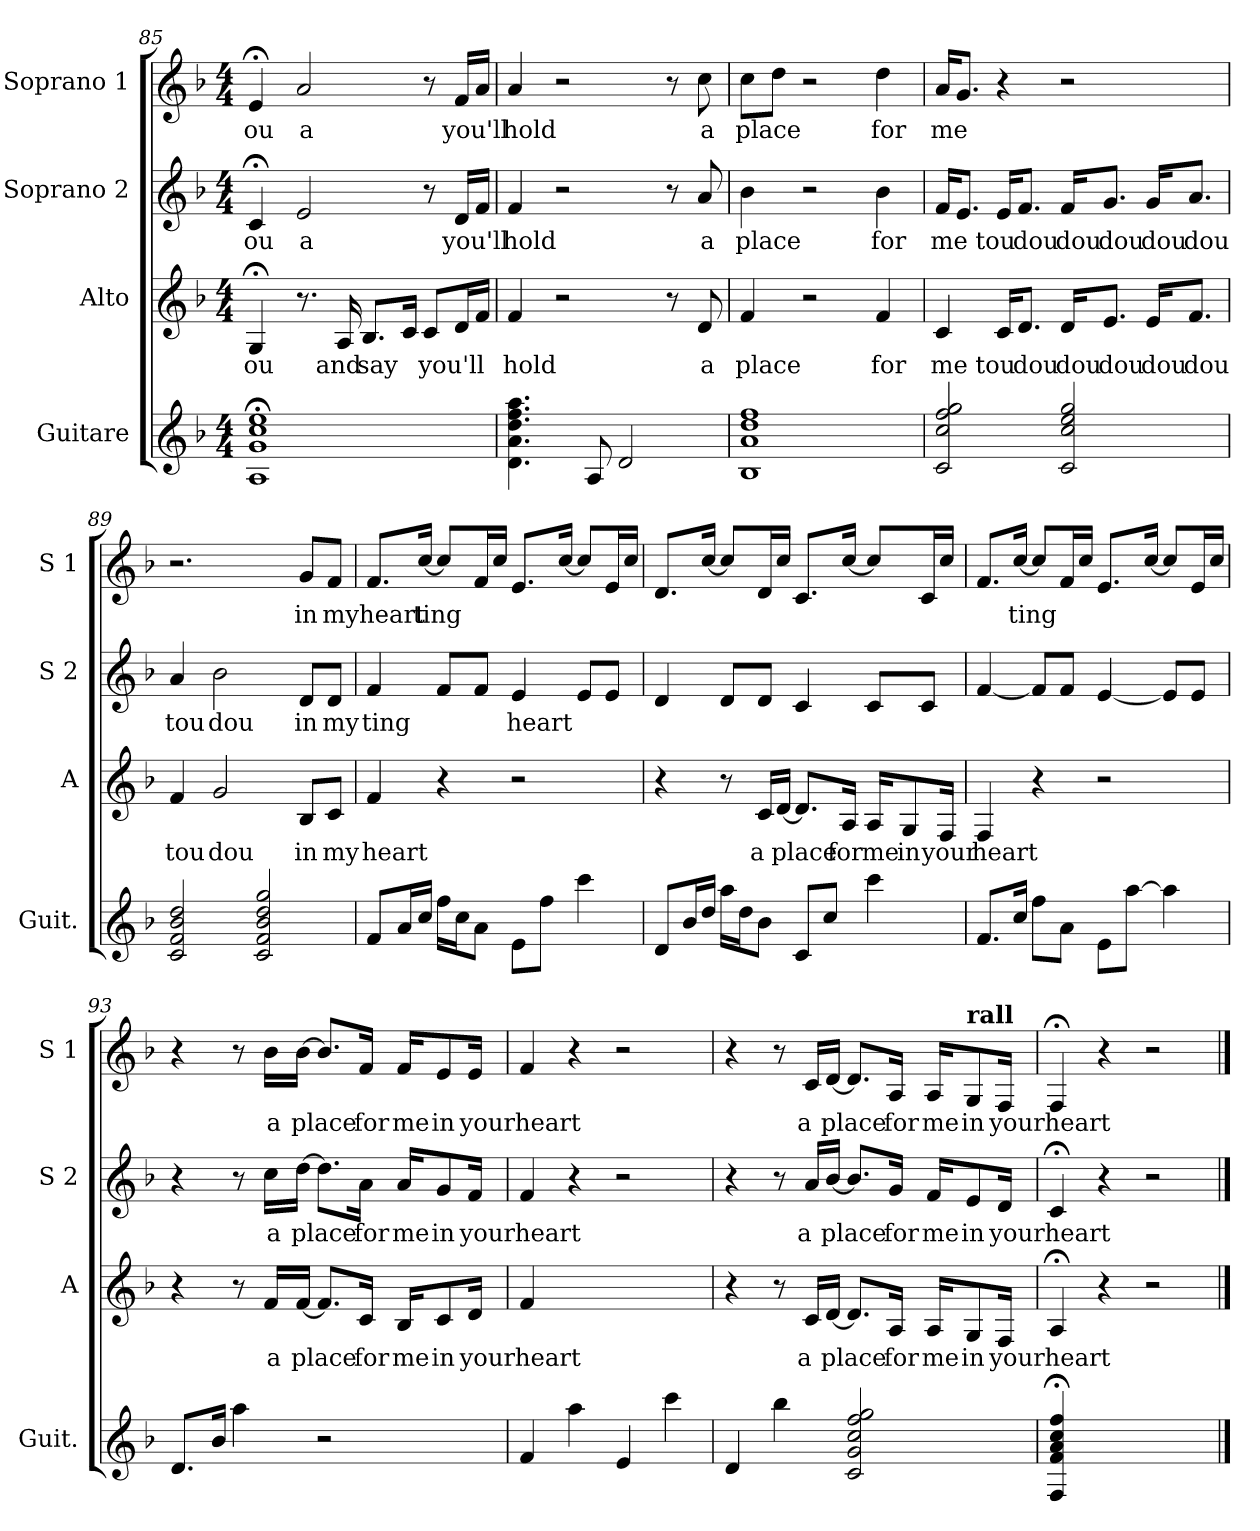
**kern	**kern	**text	**kern	**text	**kern	**text
*part4	*part3	*part3	*part2	*part2	*part1	*part1
*staff4	*staff3	*staff3	*staff2	*staff2	*staff1	*staff1
*I"Guitare	*I"Alto	*	*I"Soprano 2	*	*I"Soprano 1	*
*I'Guit.	*I'A	*	*I'S 2	*	*I'S 1	*
!!LO:PB:g=z
*clefG2	*clefG2	*	*clefG2	*	*clefG2	*
*ITrd7c12	*	*	*	*	*	*
*k[b-]	*k[b-]	*	*k[b-]	*	*k[b-]	*
*F:	*F:	*	*F:	*	*F:	*
*M4/4	*M4/4	*	*M4/4	*	*M4/4	*
=85	=85	=85	=85	=85	=85	=85
!	!	!LO:LY:b	!	!LO:LY:b	!	!LO:LY:b
1AA;< 1G;< 1c;< 1e;<	4G;</	ou	4c;</	ou	4e;</	ou
!	!	!	!	!LO:LY:b	!	!LO:LY:b
.	8.r	.	2e/	a	2a/	a
!	!	!LO:LY:b	!	!	!	!
.	16A/	and	.	.	.	.
!	!	!LO:LY:b	!	!	!	!
.	8.B-/L	say	.	.	.	.
.	16c/Jk	.	.	.	.	.
!	!	!LO:LY:b	!	!	!	!
.	8c/L	you'll	8r	.	8r	.
!	!	!	!	!LO:LY:b	!	!LO:LY:b
.	16d/L	.	16d/LL	you'll	16f/LL	you'll
.	16f/JJ	.	16f/JJ	.	16a/JJ	.
=86	=86	=86	=86	=86	=86	=86
!	!	!LO:LY:b	!	!LO:LY:b	!	!LO:LY:b
4.D\ 4.A\ 4.d\ 4.f\ 4.a\	4f/	hold	4f/	hold	4a/	hold
.	2r	.	2r	.	2r	.
8AA/	.	.	.	.	.	.
2D/	.	.	.	.	.	.
.	8r	.	8r	.	8r	.
!	!	!LO:LY:b	!	!LO:LY:b	!	!LO:LY:b
.	8d/	a	8a/	a	8cc\	a
=87	=87	=87	=87	=87	=87	=87
!	!	!LO:LY:b	!	!LO:LY:b	!	!LO:LY:b
1BB- 1A 1d 1f	4f/	place	4b-\	place	8cc\L	place
.	.	.	.	.	8dd\J	.
.	2r	.	2r	.	2r	.
!	!	!LO:LY:b	!	!LO:LY:b	!	!LO:LY:b
.	4f/	for	4b-\	for	4dd\	for
=88	=88	=88	=88	=88	=88	=88
!	!	!LO:LY:b	!	!LO:LY:b	!	!LO:LY:b
2C/ 2c/ 2f/ 2g/	4c/	me	16f/KL	me	16a/KL	me
.	.	.	8.e/J	.	8.g/J	.
!	!	!LO:LY:b	!	!LO:LY:b	!	!
.	16c/KL	tou	16e/KL	tou	4r	.
!	!	!LO:LY:b	!	!LO:LY:b	!	!
.	8.d/J	dou	8.f/J	dou	.	.
!	!	!LO:LY:b	!	!LO:LY:b	!	!
2C/ 2c/ 2e/ 2g/	16d/KL	dou	16f/KL	dou	2r	.
!	!	!LO:LY:b	!	!LO:LY:b	!	!
.	8.e/J	dou	8.g/J	dou	.	.
!	!	!LO:LY:b	!	!LO:LY:b	!	!
.	16e/KL	dou	16g/KL	dou	.	.
!	!	!LO:LY:b	!	!LO:LY:b	!	!
.	8.f/J	dou	8.a/J	dou	.	.
!!LO:LB:g=z
=89	=89	=89	=89	=89	=89	=89
!	!	!LO:LY:b	!	!LO:LY:b	!	!
2C/ 2F/ 2B-/ 2d/	4f/	tou	4a/	tou	2.r	.
!	!	!LO:LY:b	!	!LO:LY:b	!	!
.	2g/	dou	2b-\	dou	.	.
2C/ 2F/ 2B-/ 2d/ 2g/	.	.	.	.	.	.
!	!	!LO:LY:b	!	!LO:LY:b	!	!LO:LY:b
.	8B-/L	in	8d/L	in	8g/L	in
!	!	!LO:LY:b	!	!LO:LY:b	!	!LO:LY:b
.	8c/J	my	8d/J	my	8f/J	my
=90	=90	=90	=90	=90	=90	=90
!	!	!LO:LY:b	!	!LO:LY:b	!	!LO:LY:b
8F/L	4f/	heart	4f/	ting	8.f/L	heart
16A/L	.	.	.	.	.	.
!	!	!	!	!	!	!LO:LY:b
16c/JJ	.	.	.	.	[16cc/Jk	ting
16f\LL	4r	.	8f/L	.	8cc/L]	.
16c\J	.	.	.	.	.	.
8A\J	.	.	8f/J	.	16f/L	.
.	.	.	.	.	16cc/JJ	.
!	!	!	!	!LO:LY:b	!	!
8E\L	2r	.	4e/	heart	8.e/L	.
8f\J	.	.	.	.	.	.
.	.	.	.	.	[16cc/Jk	.
4cc\	.	.	8e/L	.	8cc/L]	.
.	.	.	8e/J	.	16e/L	.
.	.	.	.	.	16cc/JJ	.
=91	=91	=91	=91	=91	=91	=91
8D/L	4r	.	4d/	.	8.d/L	.
16B-/L	.	.	.	.	.	.
16d/JJ	.	.	.	.	[16cc/Jk	.
16a\LL	8r	.	8d/L	.	8cc/L]	.
16d\J	.	.	.	.	.	.
!	!	!LO:LY:b	!	!	!	!
8B-\J	16c/LL	a	8d/J	.	16d/L	.
!	!	!LO:LY:b	!	!	!	!
.	[16d/JJ	place	.	.	16cc/JJ	.
8C/L	8.d/L]	.	4c/	.	8.c/L	.
8c/J	.	.	.	.	.	.
!	!	!LO:LY:b	!	!	!	!
.	16A/Jk	for	.	.	[16cc/Jk	.
!	!	!LO:LY:b	!	!	!	!
4cc\	16A/KL	me	8c/L	.	8cc/L]	.
!	!	!LO:LY:b	!	!	!	!
.	8G/	in	.	.	.	.
.	.	.	8c/J	.	16c/L	.
!	!	!LO:LY:b	!	!	!	!
.	16F/Jk	your	.	.	16cc/JJ	.
=92	=92	=92	=92	=92	=92	=92
!	!	!LO:LY:b	!	!	!	!
8.F/L	4F/	heart	[4f/	.	8.f/L	.
!	!	!	!	!	!	!LO:LY:b
16c/Jk	.	.	.	.	[16cc/Jk	ting
8f\L	4r	.	8f/L]	.	8cc/L]	.
8A\J	.	.	8f/J	.	16f/L	.
.	.	.	.	.	16cc/JJ	.
8E\L	2r	.	[4e/	.	8.e/L	.
[8a\J	.	.	.	.	.	.
.	.	.	.	.	[16cc/Jk	.
4a\]	.	.	8e/L]	.	8cc/L]	.
.	.	.	8e/J	.	16e/L	.
.	.	.	.	.	16cc/JJ	.
!!LO:LB:g=z
=93	=93	=93	=93	=93	=93	=93
8.D/L	4r	.	4r	.	4r	.
16B-/Jk	.	.	.	.	.	.
4a\	8r	.	8r	.	8r	.
!	!	!LO:LY:b	!	!LO:LY:b	!	!LO:LY:b
.	16f/LL	a	16cc\LL	a	16b-\LL	a
!	!	!LO:LY:b	!	!LO:LY:b	!	!LO:LY:b
.	[16f/JJ	place	[16dd\JJ	place	[16b-\JJ	place
2r	8.f/L]	.	8.dd\L]	.	8.b-/L]	.
!	!	!LO:LY:b	!	!LO:LY:b	!	!LO:LY:b
.	16c/Jk	for	16a\Jk	for	16f/Jk	for
!	!	!LO:LY:b	!	!LO:LY:b	!	!LO:LY:b
.	16B-/KL	me	16a/KL	me	16f/KL	me
!	!	!LO:LY:b	!	!LO:LY:b	!	!LO:LY:b
.	8c/	in	8g/	in	8e/	in
!	!	!LO:LY:b	!	!LO:LY:b	!	!LO:LY:b
.	16d/Jk	your	16f/Jk	your	16e/Jk	your
=94	=94	=94	=94	=94	=94	=94
!	!	!LO:LY:b	!	!LO:LY:b	!	!LO:LY:b
4F/	4f/	heart	4f/	heart	4f/	heart
4a\	2.ryy	.	4r	.	4r	.
4E/	.	.	2r	.	2r	.
4cc\	.	.	.	.	.	.
=95	=95	=95	=95	=95	=95	=95
4D/	4r	.	4r	.	4r	.
4b-\	8r	.	8r	.	8r	.
!	!	!LO:LY:b	!	!LO:LY:b	!	!LO:LY:b
.	16c/LL	a	16a/LL	a	16c/LL	a
!	!	!LO:LY:b	!	!LO:LY:b	!	!LO:LY:b
.	[16d/JJ	place	[16b-/JJ	place	[16d/JJ	place
2C/ 2G/ 2c/ 2f/ 2g/	8.d/L]	.	8.b-/L]	.	8.d/L]	.
!	!	!LO:LY:b	!	!LO:LY:b	!	!LO:LY:b
.	16A/Jk	for	16g/Jk	for	16A/Jk	for
!	!	!LO:LY:b	!	!LO:LY:b	!	!LO:LY:b
.	16A/KL	me	16f/KL	me	16A/KL	me
!	!	!	!	!	!LO:TX:a:B:t=rall	!
!	!	!LO:LY:b	!	!LO:LY:b	!	!LO:LY:b
.	8G/	in	8e/	in	8G/	in
!	!	!LO:LY:b	!	!LO:LY:b	!	!LO:LY:b
.	16F/Jk	your	16d/Jk	your	16F/Jk	your
=96	=96	=96	=96	=96	=96	=96
!	!	!LO:LY:b	!	!LO:LY:b	!	!LO:LY:b
4FF/;< 4F/;< 4A/;< 4c/;< 4f/;<	4A;</	heart	4c;</	heart	4F;</	heart
2.ryy	4r	.	4r	.	4r	.
.	2r	.	2r	.	2r	.
==	==	==	==	==	==	==
*-	*-	*-	*-	*-	*-	*-
